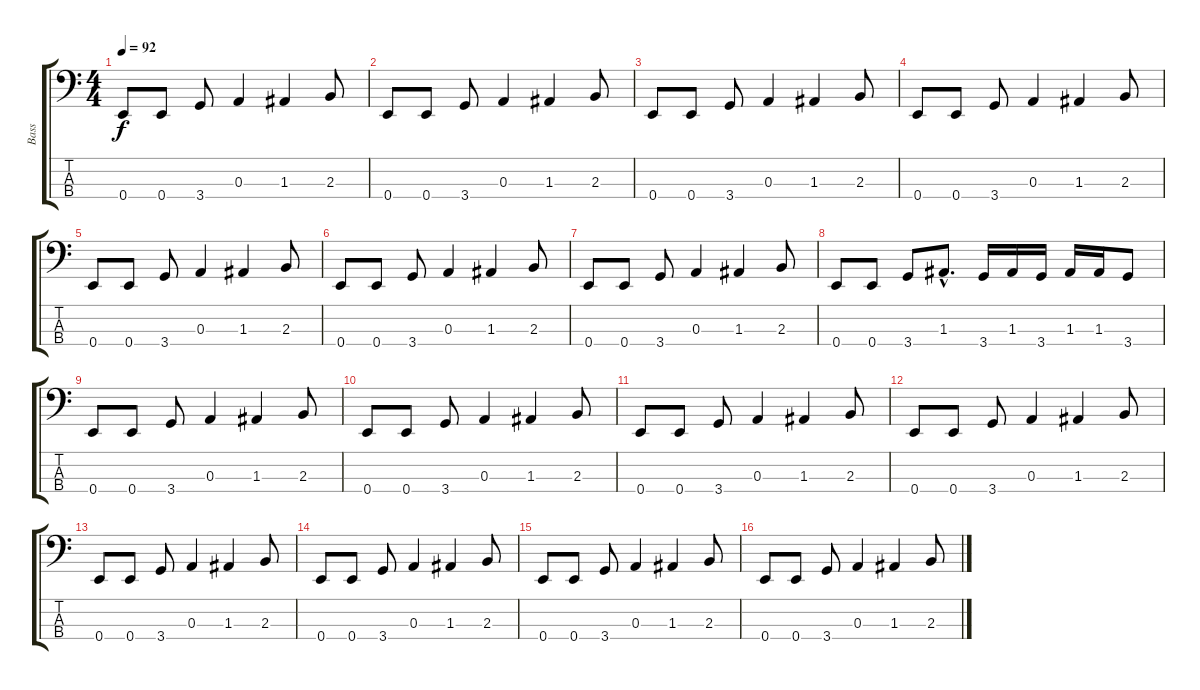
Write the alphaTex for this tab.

\track ("Bass" "Bass") {instrument electricbassfinger}
\staff {score tabs}
\tuning (G2 D2 A1 E1) {hide}
\ts (4 4)
\tempo 92
\clef f4
\ks c
0.4.8{dy f instrument electricbassfinger} 0.4.8 3.4.8 0.3.4 1.3.4 2.3.8 |
0.4.8 0.4.8 3.4.8 0.3.4 1.3.4 2.3.8 |
0.4.8 0.4.8 3.4.8 0.3.4 1.3.4 2.3.8 |
0.4.8 0.4.8 3.4.8 0.3.4 1.3.4 2.3.8 |
0.4.8 0.4.8 3.4.8 0.3.4 1.3.4 2.3.8 |
0.4.8 0.4.8 3.4.8 0.3.4 1.3.4 2.3.8 |
0.4.8 0.4.8 3.4.8 0.3.4 1.3.4 2.3.8 |
0.4.8 0.4.8 3.4.8 1.3{hac}.8{d} 3.4.16 1.3.16 3.4.16 1.3.16 1.3.16 3.4.8 |
0.4.8 0.4.8 3.4.8 0.3.4 1.3.4 2.3.8 |
0.4.8 0.4.8 3.4.8 0.3.4 1.3.4 2.3.8 |
0.4.8 0.4.8 3.4.8 0.3.4 1.3.4 2.3.8 |
0.4.8 0.4.8 3.4.8 0.3.4 1.3.4 2.3.8 |
0.4.8 0.4.8 3.4.8 0.3.4 1.3.4 2.3.8 |
0.4.8 0.4.8 3.4.8 0.3.4 1.3.4 2.3.8 |
0.4.8 0.4.8 3.4.8 0.3.4 1.3.4 2.3.8 |
0.4.8 0.4.8 3.4.8 0.3.4 1.3.4 2.3.8
